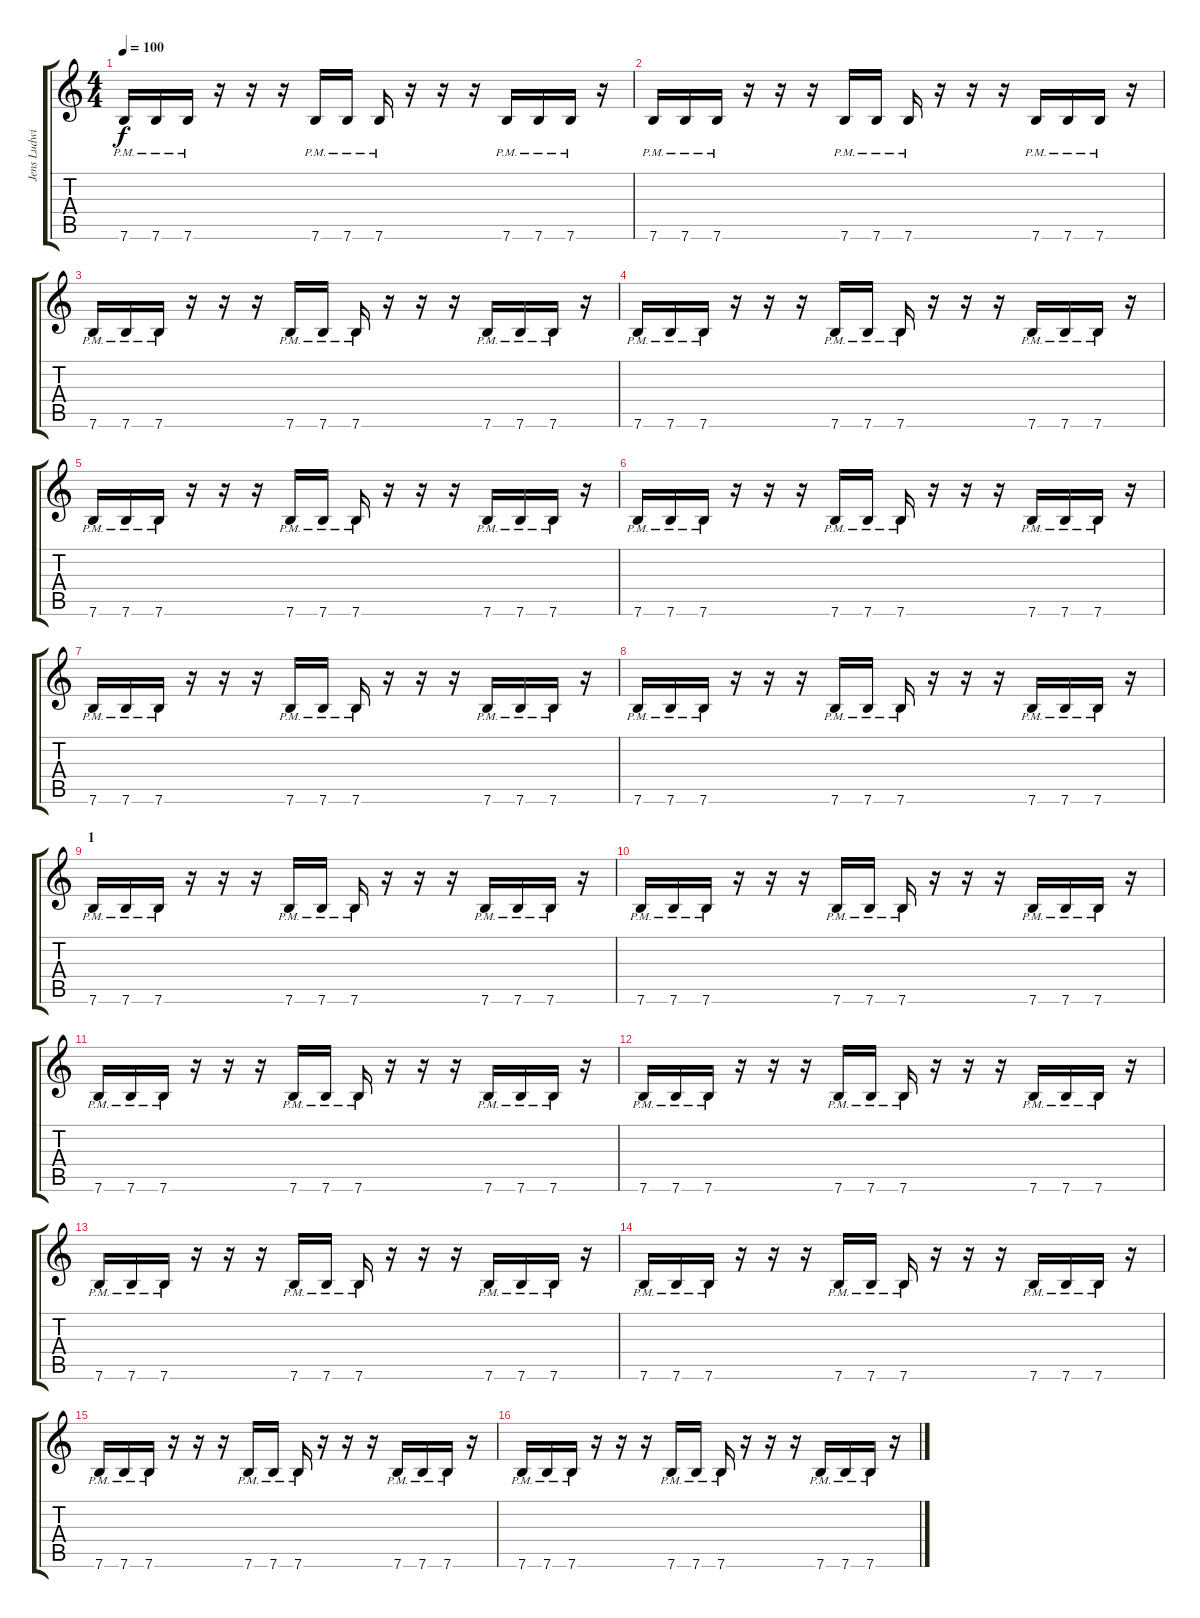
\track ("Jens Ludwig" "Jens Ludwi") {instrument overdrivenguitar}
\staff {score tabs}
\tuning (E4 B3 G3 D3 A2 E2) {hide}
\ts (4 4)
\tempo 100
\clef g2
\ks c
7.6{pm}.16{dy f} 7.6{pm}.16 7.6{pm}.16 r.16 r.16 r.16 7.6{pm}.16 7.6{pm}.16 7.6{pm}.16 r.16 r.16 r.16 7.6{pm}.16 7.6{pm}.16 7.6{pm}.16 r.16 |
7.6{pm}.16 7.6{pm}.16 7.6{pm}.16 r.16 r.16 r.16 7.6{pm}.16 7.6{pm}.16 7.6{pm}.16 r.16 r.16 r.16 7.6{pm}.16 7.6{pm}.16 7.6{pm}.16 r.16 |
7.6{pm}.16 7.6{pm}.16 7.6{pm}.16 r.16 r.16 r.16 7.6{pm}.16 7.6{pm}.16 7.6{pm}.16 r.16 r.16 r.16 7.6{pm}.16 7.6{pm}.16 7.6{pm}.16 r.16 |
7.6{pm}.16 7.6{pm}.16 7.6{pm}.16 r.16 r.16 r.16 7.6{pm}.16 7.6{pm}.16 7.6{pm}.16 r.16 r.16 r.16 7.6{pm}.16 7.6{pm}.16 7.6{pm}.16 r.16 |
7.6{pm}.16 7.6{pm}.16 7.6{pm}.16 r.16 r.16 r.16 7.6{pm}.16 7.6{pm}.16 7.6{pm}.16 r.16 r.16 r.16 7.6{pm}.16 7.6{pm}.16 7.6{pm}.16 r.16 |
7.6{pm}.16 7.6{pm}.16 7.6{pm}.16 r.16 r.16 r.16 7.6{pm}.16 7.6{pm}.16 7.6{pm}.16 r.16 r.16 r.16 7.6{pm}.16 7.6{pm}.16 7.6{pm}.16 r.16 |
7.6{pm}.16 7.6{pm}.16 7.6{pm}.16 r.16 r.16 r.16 7.6{pm}.16 7.6{pm}.16 7.6{pm}.16 r.16 r.16 r.16 7.6{pm}.16 7.6{pm}.16 7.6{pm}.16 r.16 |
7.6{pm}.16 7.6{pm}.16 7.6{pm}.16 r.16 r.16 r.16 7.6{pm}.16 7.6{pm}.16 7.6{pm}.16 r.16 r.16 r.16 7.6{pm}.16 7.6{pm}.16 7.6{pm}.16 r.16 |
\section ("" "1")
7.6{pm}.16 7.6{pm}.16 7.6{pm}.16 r.16 r.16 r.16 7.6{pm}.16 7.6{pm}.16 7.6{pm}.16 r.16 r.16 r.16 7.6{pm}.16 7.6{pm}.16 7.6{pm}.16 r.16 |
7.6{pm}.16 7.6{pm}.16 7.6{pm}.16 r.16 r.16 r.16 7.6{pm}.16 7.6{pm}.16 7.6{pm}.16 r.16 r.16 r.16 7.6{pm}.16 7.6{pm}.16 7.6{pm}.16 r.16 |
7.6{pm}.16 7.6{pm}.16 7.6{pm}.16 r.16 r.16 r.16 7.6{pm}.16 7.6{pm}.16 7.6{pm}.16 r.16 r.16 r.16 7.6{pm}.16 7.6{pm}.16 7.6{pm}.16 r.16 |
7.6{pm}.16 7.6{pm}.16 7.6{pm}.16 r.16 r.16 r.16 7.6{pm}.16 7.6{pm}.16 7.6{pm}.16 r.16 r.16 r.16 7.6{pm}.16 7.6{pm}.16 7.6{pm}.16 r.16 |
7.6{pm}.16 7.6{pm}.16 7.6{pm}.16 r.16 r.16 r.16 7.6{pm}.16 7.6{pm}.16 7.6{pm}.16 r.16 r.16 r.16 7.6{pm}.16 7.6{pm}.16 7.6{pm}.16 r.16 |
7.6{pm}.16 7.6{pm}.16 7.6{pm}.16 r.16 r.16 r.16 7.6{pm}.16 7.6{pm}.16 7.6{pm}.16 r.16 r.16 r.16 7.6{pm}.16 7.6{pm}.16 7.6{pm}.16 r.16 |
7.6{pm}.16 7.6{pm}.16 7.6{pm}.16 r.16 r.16 r.16 7.6{pm}.16 7.6{pm}.16 7.6{pm}.16 r.16 r.16 r.16 7.6{pm}.16 7.6{pm}.16 7.6{pm}.16 r.16 |
7.6{pm}.16 7.6{pm}.16 7.6{pm}.16 r.16 r.16 r.16 7.6{pm}.16 7.6{pm}.16 7.6{pm}.16 r.16 r.16 r.16 7.6{pm}.16 7.6{pm}.16 7.6{pm}.16 r.16
